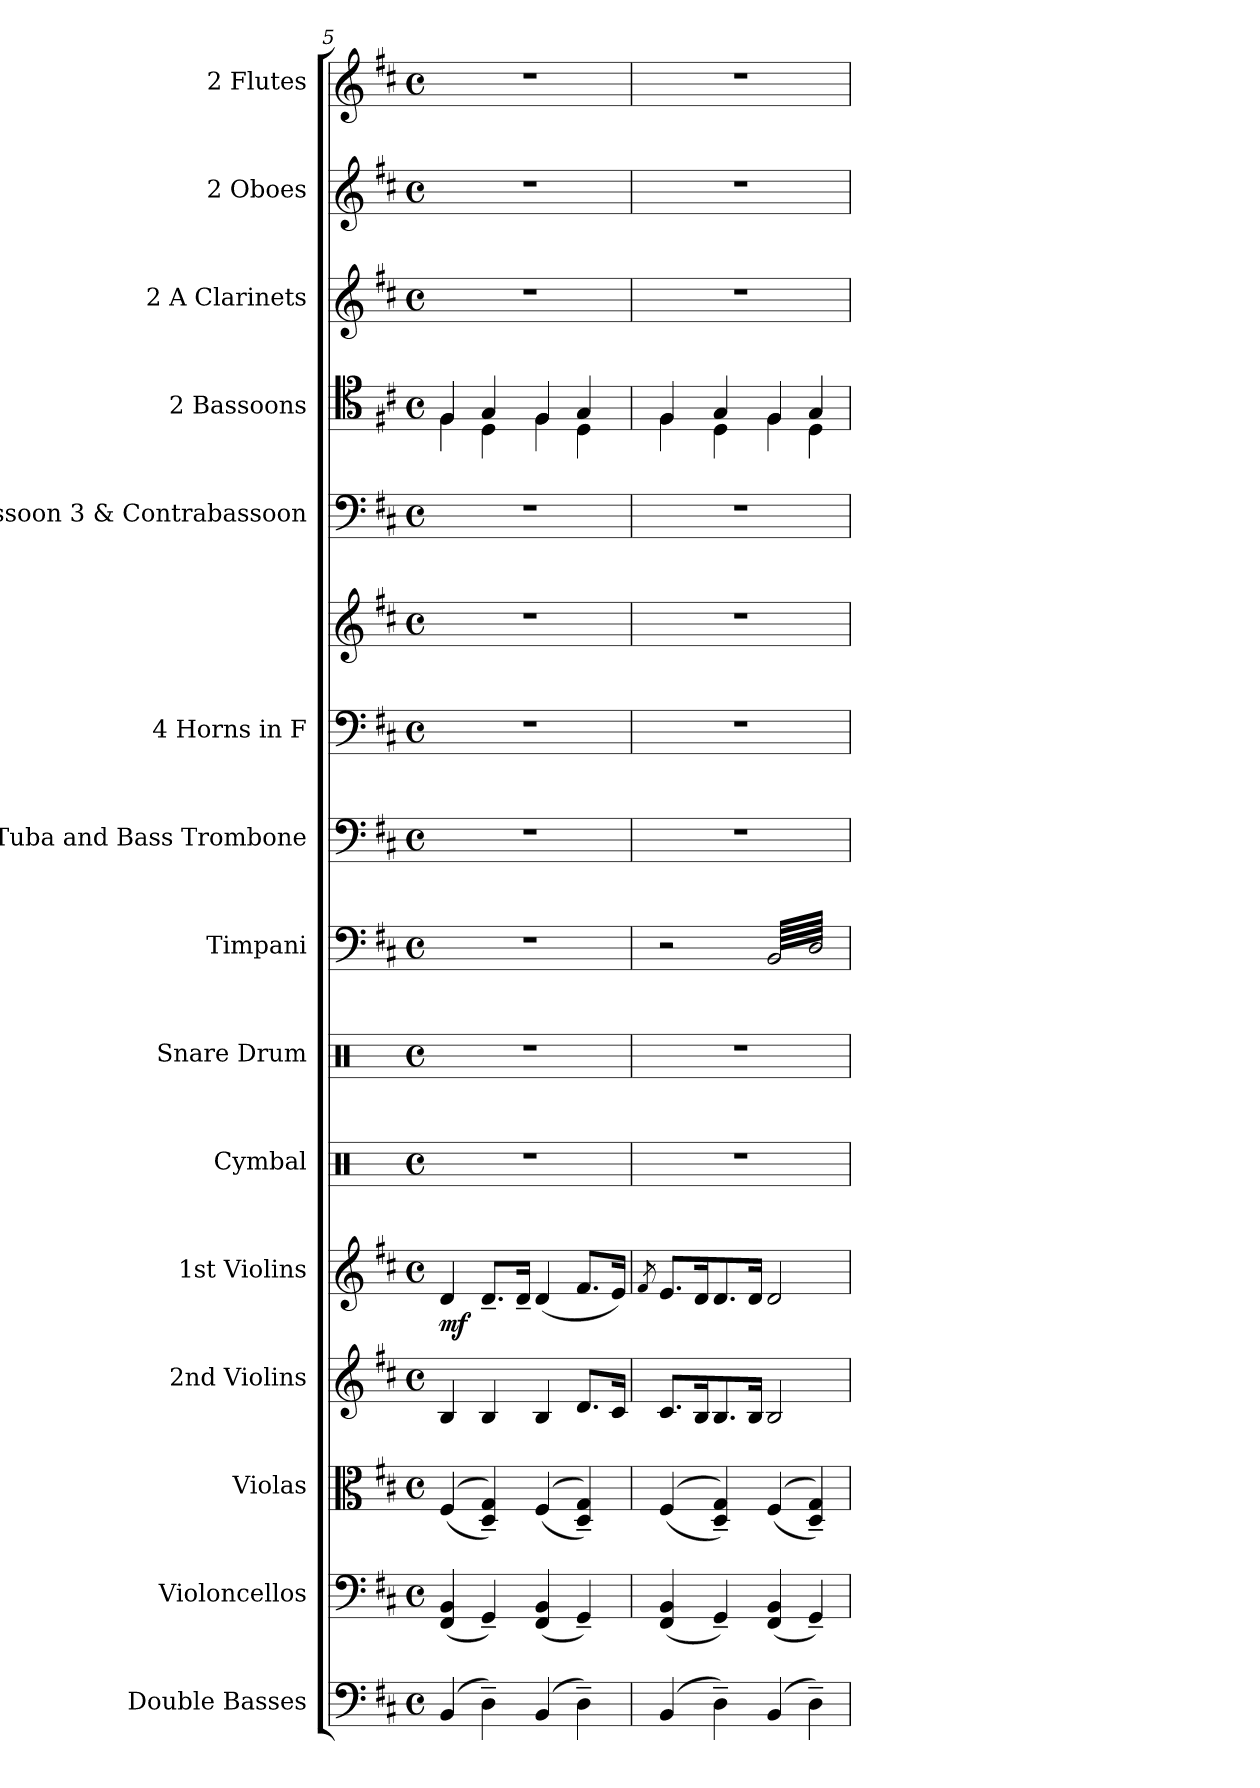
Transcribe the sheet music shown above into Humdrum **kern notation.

**kern	**kern	**kern	**kern	**kern	**dynam	**kern	**kern	**kern	**kern	**kern	**kern	**kern	**kern	**kern	**kern	**kern
*part15	*part14	*part13	*part12	*part11	*part11	*part10	*part9	*part8	*part7	*part6	*part6	*part5	*part4	*part3	*part2	*part1
*staff16	*staff15	*staff14	*staff13	*staff12	*staff12	*staff11	*staff10	*staff9	*staff8	*staff7	*staff6	*staff5	*staff4	*staff3	*staff2	*staff1
*I"Double Basses	*I"Violoncellos	*I"Violas	*I"2nd Violins	*I"1st Violins	*	*I"Cymbal	*I"Snare Drum	*I"Timpani	*I"Tuba and  Bass Trombone	*I"4 Horns in F	*	*I"Bassoon 3 &amp; Contrabassoon	*I"2 Bassoons	*I"2 A Clarinets	*I"2 Oboes	*I"2 Flutes
*	*	*	*	*	*	*I'Cym	*I'Sn Dr	*I'Timp	*I'Tba	*I'Hn	*	*I'Bsn	*I'Bsn	*I'Cl	*I'Ob	*I'Fl
*clefF4	*clefF4	*clefC3	*clefG2	*clefG2	*	*clefX	*clefX	*clefF4	*clefF4	*clefF4	*clefG2	*clefF4	*clefC4	*clefG2	*clefG2	*clefG2
*ITrd7c12	*	*	*	*	*	*	*	*	*	*ITrd4c7	*ITrd4c7	*	*	*ITrd2c3	*	*
*k[f#c#]	*k[f#c#]	*k[f#c#]	*k[f#c#]	*k[f#c#]	*	*k[]	*k[]	*k[f#c#]	*k[f#c#]	*k[f#]	*k[f#]	*k[f#c#]	*k[f#c#]	*k[f#c#g#d#a#]	*k[f#c#]	*k[f#c#]
*M4/4	*M4/4	*M4/4	*M4/4	*M4/4	*	*M4/4	*M4/4	*M4/4	*M4/4	*M4/4	*M4/4	*M4/4	*M4/4	*M4/4	*M4/4	*M4/4
*met(c)	*met(c)	*met(c)	*met(c)	*met(c)	*	*met(c)	*met(c)	*met(c)	*met(c)	*met(c)	*met(c)	*met(c)	*met(c)	*met(c)	*met(c)	*met(c)
=5	=5	=5	=5	=5	=5	=5	=5	=5	=5	=5	=5	=5	=5	=5	=5	=5
*	*	*	*	*	*	*	*	*	*	*	*	*	*^	*	*	*
!	!	!	!	!	!LO:DY:b	!	!	!	!	!	!	!	!	!	!	!	!
(>4BBB/	(<4FF#/ 4BB/	(<(<4F#/	4B/	4d/	mf	1r	1r	1r	1r	1r	1r	1r	4F#/	4F#\	1r	1r	1r
4DD~\)	4GG~/)	4D/~ 4G/~))	4B/	8.d~/L	.	.	.	.	.	.	.	.	4G/	4D\	.	.	.
.	.	.	.	16d~/Jk	.	.	.	.	.	.	.	.	.	.	.	.	.
(>4BBB/	(<4FF#/ 4BB/	(<(<4F#/	4B/	(<4d/	.	.	.	.	.	.	.	.	4F#/	4F#\	.	.	.
4DD~\)	4GG~/)	4D/~ 4G/~))	8.d/L	8.f#/L	.	.	.	.	.	.	.	.	4G/	4D\	.	.	.
.	.	.	16c#/Jk	16e/Jk)	.	.	.	.	.	.	.	.	.	.	.	.	.
=6	=6	=6	=6	=6	=6	=6	=6	=6	=6	=6	=6	=6	=6	=6	=6	=6	=6
.	.	.	.	8qf#/	.	.	.	.	.	.	.	.	.	.	.	.	.
(>4BBB/	(<4FF#/ 4BB/	(<(<4F#/	8.c#/L	8.e/L	.	1r	1r	2r	1r	1r	1r	1r	4F#/	4F#\	1r	1r	1r
.	.	.	16B/K	16d/K	.	.	.	.	.	.	.	.	.	.	.	.	.
4DD~\)	4GG~/)	4D/~ 4G/~))	8.B/	8.d/	.	.	.	.	.	.	.	.	4G/	4D\	.	.	.
.	.	.	16B/Jk	16d/Jk	.	.	.	.	.	.	.	.	.	.	.	.	.
*	*	*	*	*	*	*	*	*tremolo	*	*	*	*	*	*	*	*	*
(>4BBB/	(<4FF#/ 4BB/	(<(<4F#/	2B/	2d/	.	.	.	64BB/LLLL	.	.	.	.	4F#/	4F#\	.	.	.
.	.	.	.	.	.	.	.	64D/	.	.	.	.	.	.	.	.	.
.	.	.	.	.	.	.	.	64BB/	.	.	.	.	.	.	.	.	.
.	.	.	.	.	.	.	.	64D/	.	.	.	.	.	.	.	.	.
.	.	.	.	.	.	.	.	64BB/	.	.	.	.	.	.	.	.	.
.	.	.	.	.	.	.	.	64D/	.	.	.	.	.	.	.	.	.
.	.	.	.	.	.	.	.	64BB/	.	.	.	.	.	.	.	.	.
.	.	.	.	.	.	.	.	64D/	.	.	.	.	.	.	.	.	.
.	.	.	.	.	.	.	.	64BB/	.	.	.	.	.	.	.	.	.
.	.	.	.	.	.	.	.	64D/	.	.	.	.	.	.	.	.	.
.	.	.	.	.	.	.	.	64BB/	.	.	.	.	.	.	.	.	.
.	.	.	.	.	.	.	.	64D/	.	.	.	.	.	.	.	.	.
.	.	.	.	.	.	.	.	64BB/	.	.	.	.	.	.	.	.	.
.	.	.	.	.	.	.	.	64D/	.	.	.	.	.	.	.	.	.
.	.	.	.	.	.	.	.	64BB/	.	.	.	.	.	.	.	.	.
.	.	.	.	.	.	.	.	64D/	.	.	.	.	.	.	.	.	.
4DD~\)	4GG~/)	4D/~ 4G/~))	.	.	.	.	.	64BB/	.	.	.	.	4G/	4D\	.	.	.
.	.	.	.	.	.	.	.	64D/	.	.	.	.	.	.	.	.	.
.	.	.	.	.	.	.	.	64BB/	.	.	.	.	.	.	.	.	.
.	.	.	.	.	.	.	.	64D/	.	.	.	.	.	.	.	.	.
.	.	.	.	.	.	.	.	64BB/	.	.	.	.	.	.	.	.	.
.	.	.	.	.	.	.	.	64D/	.	.	.	.	.	.	.	.	.
.	.	.	.	.	.	.	.	64BB/	.	.	.	.	.	.	.	.	.
.	.	.	.	.	.	.	.	64D/	.	.	.	.	.	.	.	.	.
.	.	.	.	.	.	.	.	64BB/	.	.	.	.	.	.	.	.	.
.	.	.	.	.	.	.	.	64D/	.	.	.	.	.	.	.	.	.
.	.	.	.	.	.	.	.	64BB/	.	.	.	.	.	.	.	.	.
.	.	.	.	.	.	.	.	64D/	.	.	.	.	.	.	.	.	.
.	.	.	.	.	.	.	.	64BB/	.	.	.	.	.	.	.	.	.
.	.	.	.	.	.	.	.	64D/	.	.	.	.	.	.	.	.	.
.	.	.	.	.	.	.	.	64BB/	.	.	.	.	.	.	.	.	.
.	.	.	.	.	.	.	.	64D/JJJJ	.	.	.	.	.	.	.	.	.
*	*	*	*	*	*	*	*	*Xtremolo	*	*	*	*	*	*	*	*	*
.	.	.	.	.	.	.	.	.	.	.	.	.	.	.	.	.	.
.	.	.	.	.	.	.	.	.	.	.	.	.	.	.	.	.	.
.	.	.	.	.	.	.	.	.	.	.	.	.	.	.	.	.	.
.	.	.	.	.	.	.	.	.	.	.	.	.	.	.	.	.	.
.	.	.	.	.	.	.	.	.	.	.	.	.	.	.	.	.	.
.	.	.	.	.	.	.	.	.	.	.	.	.	.	.	.	.	.
.	.	.	.	.	.	.	.	.	.	.	.	.	.	.	.	.	.
.	.	.	.	.	.	.	.	.	.	.	.	.	.	.	.	.	.
.	.	.	.	.	.	.	.	.	.	.	.	.	.	.	.	.	.
.	.	.	.	.	.	.	.	.	.	.	.	.	.	.	.	.	.
.	.	.	.	.	.	.	.	.	.	.	.	.	.	.	.	.	.
.	.	.	.	.	.	.	.	.	.	.	.	.	.	.	.	.	.
.	.	.	.	.	.	.	.	.	.	.	.	.	.	.	.	.	.
.	.	.	.	.	.	.	.	.	.	.	.	.	.	.	.	.	.
.	.	.	.	.	.	.	.	.	.	.	.	.	.	.	.	.	.
.	.	.	.	.	.	.	.	.	.	.	.	.	.	.	.	.	.
*	*	*	*	*	*	*	*	*	*	*	*	*	*v	*v	*	*	*
=	=	=	=	=	=	=	=	=	=	=	=	=	=	=	=	=
*-	*-	*-	*-	*-	*-	*-	*-	*-	*-	*-	*-	*-	*-	*-	*-	*-
